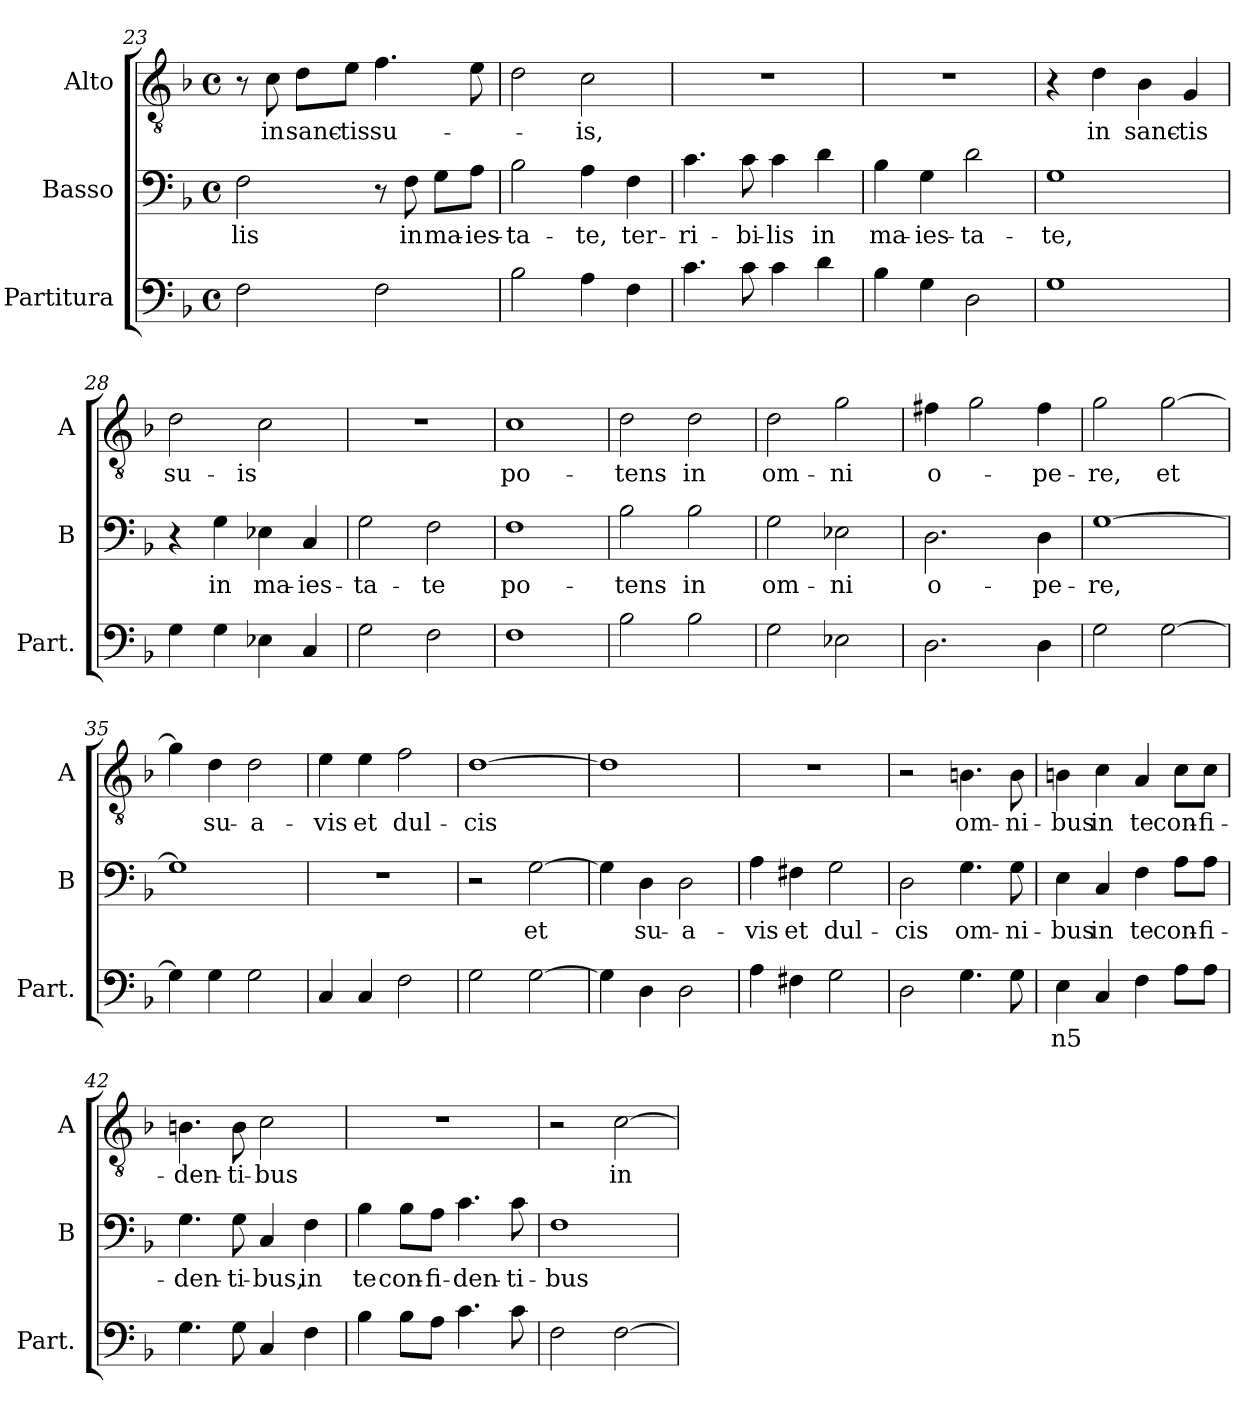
**kern	**text	**kern	**text	**kern	**text
*part3	*part3	*part2	*part2	*part1	*part1
*staff3	*staff3	*staff2	*staff2	*staff1	*staff1
*I"Partitura	*	*I"Basso	*	*I"Alto	*
*I'Part.	*	*I'B	*	*I'A	*
*clefF4	*	*clefF4	*	*clefGv2	*
*k[b-]	*	*k[b-]	*	*k[b-]	*
*F:	*	*F:	*	*F:	*
*M4/4	*	*M4/4	*	*M4/4	*
*met(c)	*	*met(c)	*	*met(c)	*
=23	=23	=23	=23	=23	=23
2F\	.	2F\	-lis	8r	.
.	.	.	.	8c\	in
.	.	.	.	8d\L	sanc-
.	.	.	.	8e\J	-tis
2F\	.	8r	.	4.f\	su-
.	.	8F\	in	.	.
.	.	8G\L	ma-	.	.
.	.	8A\J	-ies-	8e\	.
=24	=24	=24	=24	=24	=24
2B-\	.	2B-\	-ta-	2d\	.
4A\	.	4A\	-te,	2c\	-is,
4F\	.	4F\	ter-	.	.
=25	=25	=25	=25	=25	=25
4.c\	.	4.c\	-ri-	1r	.
8c\	.	8c\	-bi-	.	.
4c\	.	4c\	-lis	.	.
4d\	.	4d\	in	.	.
=26	=26	=26	=26	=26	=26
4B-\	.	4B-\	ma-	1r	.
4G\	.	4G\	-ies-	.	.
2D\	.	2d\	-ta-	.	.
=27	=27	=27	=27	=27	=27
1G	.	1G	-te,	4r	.
.	.	.	.	4d\	in
.	.	.	.	4B-\	sanc-
.	.	.	.	4G/	-tis
=28	=28	=28	=28	=28	=28
4G\	.	4r	.	2d\	su-
4G\	.	4G\	in	.	.
4E-X>\	.	4E-X\	ma-	2c\	-is
4C/	.	4C/	-ies-	.	.
=29	=29	=29	=29	=29	=29
2G\	.	2G\	-ta-	1r	.
2F\	.	2F\	-te	.	.
=30	=30	=30	=30	=30	=30
1F	.	1F	po-	1c	po-
=31	=31	=31	=31	=31	=31
2B-\	.	2B-\	-tens	2d\	-tens
2B-\	.	2B-\	in	2d\	in
=32	=32	=32	=32	=32	=32
2G\	.	2G\	om-	2d\	om-
2E-X\	.	2E-X\	-ni	2g\	-ni
=33	=33	=33	=33	=33	=33
2.D\	.	2.D\	o-	4f#X\	o-
.	.	.	.	2g\	.
4D\	.	4D\	-pe-	4f#\	-pe-
=34	=34	=34	=34	=34	=34
2G\	.	[1G	-re,	2g\	-re,
[2G\	.	.	.	[2g\	et
=35	=35	=35	=35	=35	=35
4G\]	.	1G]	.	4g\]	.
4G\	.	.	.	4d\	su-
2G\	.	.	.	2d\	-a-
=36	=36	=36	=36	=36	=36
4C/	.	1r	.	4e\	-vis
4C/	.	.	.	4e\	et
2F\	.	.	.	2f\	dul-
=37	=37	=37	=37	=37	=37
2G\	.	2r	.	[1d	-cis
[2G\	.	[2G\	et	.	.
=38	=38	=38	=38	=38	=38
4G\]	.	4G\]	.	1d]	.
4D\	.	4D\	su-	.	.
2D\	.	2D\	-a-	.	.
=39	=39	=39	=39	=39	=39
4A\	.	4A\	-vis	1r	.
4F#X\	.	4F#X\	et	.	.
2G\	.	2G\	dul-	.	.
=40	=40	=40	=40	=40	=40
2D\	.	2D\	-cis	2r	.
4.G\	.	4.G\	om-	4.Bn\	om-
8G\	.	8G\	-ni-	8B\	-ni-
=41	=41	=41	=41	=41	=41
4E\	n5	4E\	-bus	4Bn\	-bus
4C/	.	4C/	in	4c\	in
4F\	.	4F\	te	4A/	te
8A\L	.	8A\L	con-	8c\L	con-
8A\J	.	8A\J	-fi-	8c\J	-fi-
=42	=42	=42	=42	=42	=42
4.G\	.	4.G\	-den-	4.Bn\	-den-
8G\	.	8G\	-ti-	8B\	-ti-
4C/	.	4C/	-bus,	2c\	-bus
4F\	.	4F\	in	.	.
=43	=43	=43	=43	=43	=43
4B-\	.	4B-\	te	1r	.
8B-\L	.	8B-\L	con-	.	.
8A\J	.	8A\J	-fi-	.	.
4.c\	.	4.c\	-den-	.	.
8c\	.	8c\	-ti-	.	.
=44	=44	=44	=44	=44	=44
2F\	.	1F	-bus	2r	.
[2F\	.	.	.	[2c\	in
=	=	=	=	=	=
*-	*-	*-	*-	*-	*-
